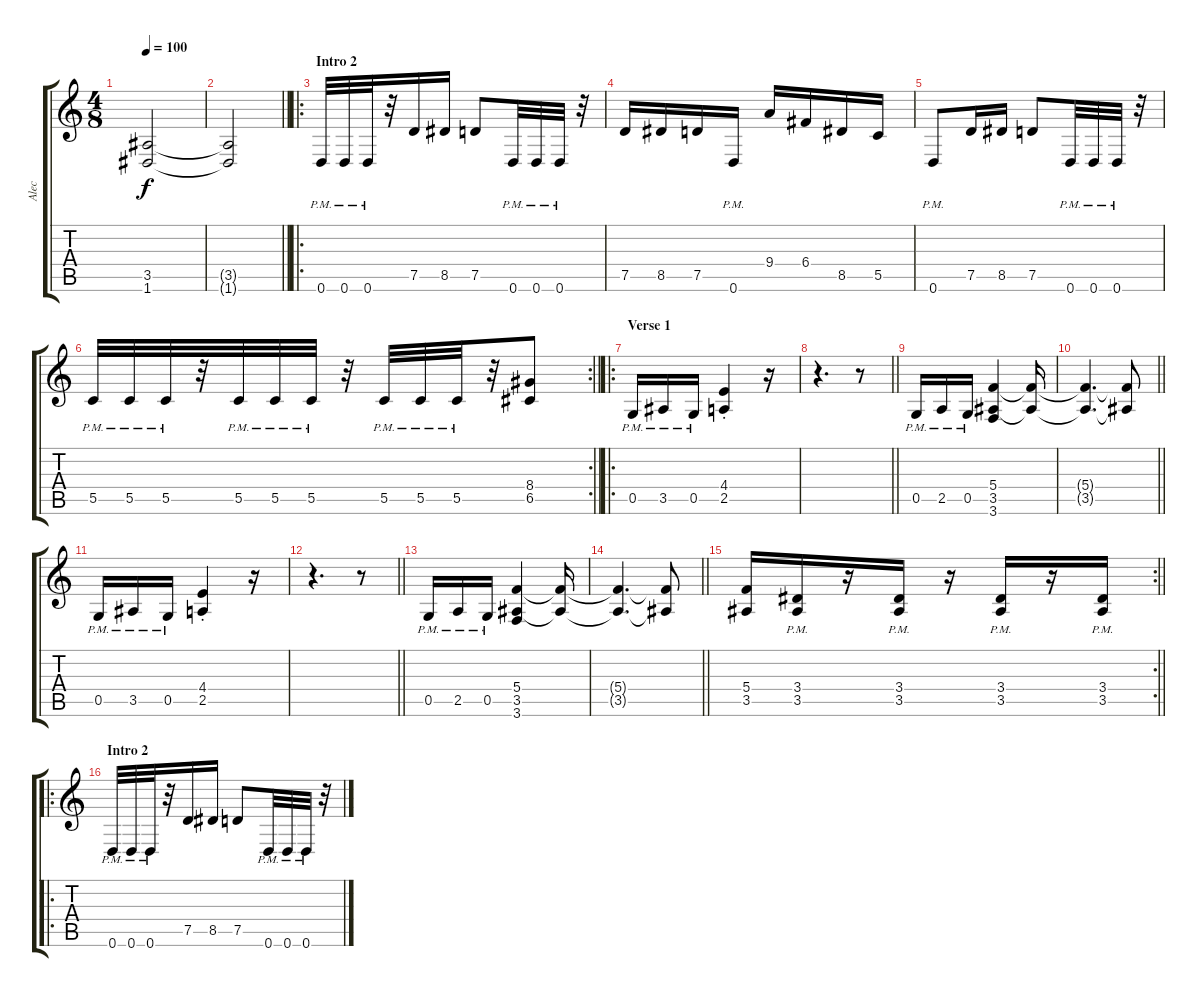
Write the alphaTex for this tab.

\track ("Alec" "Alec") {instrument distortionguitar}
\staff {score tabs}
\tuning (D4 A3 F3 C3 G2 D2) {hide}
\ts (4 8)
\tempo 100
\clef g2
\ks c
(3.5 1.6).2{dy f} |
\barLineRight lightlight
(3.5{t} 1.6{t}).2 |
\ro
\section ("" "Intro 2")
0.6{pm}.32 0.6{pm}.32 0.6{pm}.32 r.32 7.5.16 8.5.16 7.5.8 0.6{pm}.32 0.6{pm}.32 0.6{pm}.32 r.32 |
7.5.16 8.5.16 7.5.16 0.6{pm}.16 9.4.16 6.4.16 8.5.16 5.5.16 |
0.6{pm}.8 7.5.16 8.5.16 7.5.8 0.6{pm}.32 0.6{pm}.32 0.6{pm}.32 r.32 |
\rc 2
\barLineRight lightlight
5.5{pm}.32 5.5{pm}.32 5.5{pm}.32 r.32 5.5{pm}.32 5.5{pm}.32 5.5{pm}.32 r.32 5.5{pm}.32 5.5{pm}.32 5.5{pm}.32 r.32 (8.4 6.5).8 |
\ro
\section ("" "Verse 1")
0.5{pm}.16 3.5{pm}.16 0.5{pm}.16 (4.4{st} 2.5{st}).4 r.16 |
\barLineRight lightlight
r.4{d} r.8 |
0.5{pm}.16 2.5{pm}.16 0.5{pm}.16 (5.4 3.5 3.6).4 (5.4{t} 3.5{t}).16 |
\barLineRight lightlight
(5.4{t} 3.5{t}).4{d} (5.4{t} 3.5{t}).8 |
0.5{pm}.16 3.5{pm}.16 0.5{pm}.16 (4.4{st} 2.5{st}).4 r.16 |
\barLineRight lightlight
r.4{d} r.8 |
0.5{pm}.16 2.5{pm}.16 0.5{pm}.16 (5.4 3.5 3.6).4 (5.4{t} 3.5{t}).16 |
\barLineRight lightlight
(5.4{t} 3.5{t}).4{d} (5.4{t} 3.5{t}).8 |
\rc 2
\barLineRight lightlight
(5.4 3.5).16 (3.4{pm} 3.5{pm}).16 r.16 (3.4{pm} 3.5{pm}).16 r.16 (3.4{pm} 3.5{pm}).16 r.16 (3.4{pm} 3.5{pm}).16 |
\ro
\section ("" "Intro 2")
0.6{pm}.32 0.6{pm}.32 0.6{pm}.32 r.32 7.5.16 8.5.16 7.5.8 0.6{pm}.32 0.6{pm}.32 0.6{pm}.32 r.32
